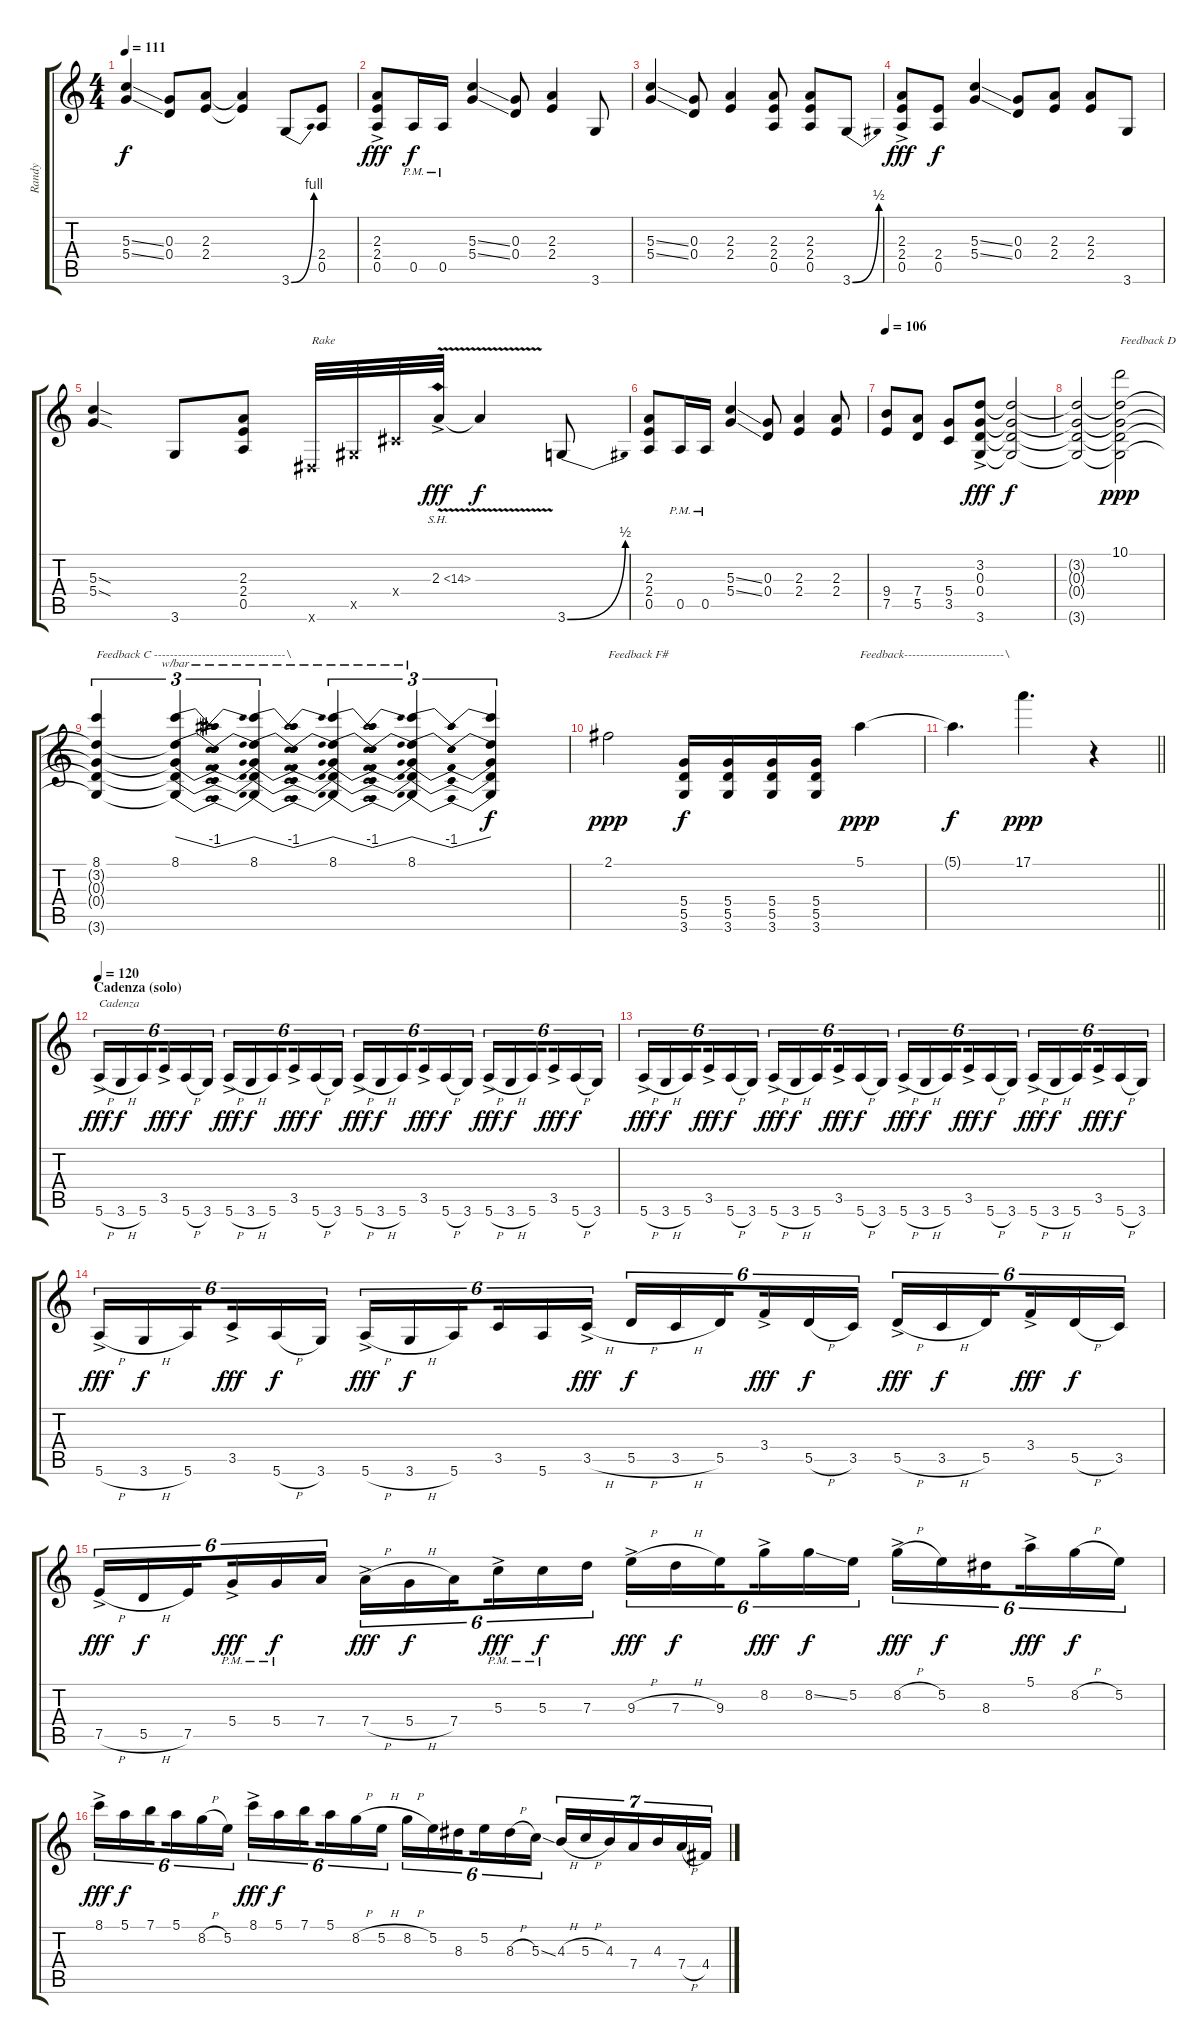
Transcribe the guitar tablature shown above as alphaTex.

\track ("Randy" "Randy") {instrument overdrivenguitar}
\staff {score tabs}
\tuning (E4 B3 G3 D3 A2 E2) {hide}
\ts (4 4)
\tempo 111
\clef g2
\ks c
(5.3{ss} 5.4{ss}).4{dy f} (0.3 0.4).8 (2.3 2.4).8 (2.3{t} 2.4{t}).4 3.6{be (bend 0 0 60 4)}.8 (2.4 0.5).8 |
(2.3 2.4 0.5{ac}).8{dy fff} 0.5{pm}.16{dy f} 0.5{pm}.16 (5.3{ss} 5.4{ss}).4 (0.3 0.4).8 (2.3 2.4).4 3.6.8 |
(5.3{ss} 5.4{ss}).4 (0.3 0.4).8 (2.3 2.4).4 (2.3 2.4 0.5).8 (2.3 2.4 0.5).8 3.6{be (bend 0 0 60 2)}.8 |
(2.3 2.4 0.5{ac}).8{dy fff} (2.4 0.5).8{dy f} (5.3{ss} 5.4{ss}).4 (0.3 0.4).8 (2.3 2.4).8 (2.3 2.4).8 3.6.8 |
(5.3{sod} 5.4{sod}).4 3.6.8 (2.3 2.4 0.5).8 -1.6{x}.32{txt "Rake"} -1.5{x}.32 -1.4{x}.32 2.3{sh 12 v ac}.32{dy fff} 2.3{t}.4{dy f} 3.6{be (bend 0 0 60 2)}.8 |
(2.3 2.4 0.5).8 0.5{pm}.16 0.5{pm}.16 (5.3{ss} 5.4{ss}).4 (0.3 0.4).8 (2.3 2.4).4 (2.3 2.4).8 |
\tempo 106
(9.4 7.5).8 (7.4 5.5).8 (5.4 3.5).8 (3.2 0.3 0.4 3.6{ac}).8{dy fff} (3.2{t} 0.3{t} 0.4{t} 3.6{t}).2{dy f} |
(3.2{t} 0.3{t} 0.4{t} 3.6{t}).2{volume 7} (10.1 3.2{t} 0.3{t} 0.4{t} 3.6{t}).2{txt "Feedback D" dy ppp} |
(8.1 3.2{t} 0.3{t} 0.4{t} 3.6{t}).4{tu (3 2) txt "Feedback C ---------------------------------\\"} (8.1 3.2{t} 0.3{t} 0.4{t} 3.6{t}).4{tu (3 2) tbe (dip default 0 0 30 -4 60 0)} (8.1 3.2{t} 0.3{t} 0.4{t} 3.6{t}).4{tu (3 2) tbe (dip default 0 0 30 -4 60 0)} (8.1 3.2{t} 0.3{t} 0.4{t} 3.6{t}).4{tu (3 2) tbe (dip default 0 0 30 -4 60 0)} (8.1 3.2{t} 0.3{t} 0.4{t} 3.6{t}).4{tu (3 2) tbe (dip default 0 0 30 -4 60 0)} (8.1{t} 3.2{t} 0.3{t} 0.4{t} 3.6{t}).4{tu (3 2) dy f} |
2.1.2{txt "Feedback F#" dy ppp} (5.4 5.5 3.6).16{dy f volume 16} (5.4 5.5 3.6).16 (5.4 5.5 3.6).16 (5.4 5.5 3.6).16 5.1.4{txt "Feedback-------------------------\\" dy ppp} |
\barLineRight lightlight
5.1{t}.4{d dy f} 17.1.4{d dy ppp} r.4 |
\section ("" "Cadenza (solo)")
\tempo 120
5.6{h ac}.16{tu (6 4) txt "Cadenza" dy fff volume 16} 3.6{h}.16{tu (6 4) dy f} 5.6.16{tu (6 4) beam splitsecondary} 3.5{ac}.16{tu (6 4) dy fff} 5.6{h}.16{tu (6 4) dy f} 3.6.16{tu (6 4)} 5.6{h ac}.16{tu (6 4) dy fff} 3.6{h}.16{tu (6 4) dy f} 5.6.16{tu (6 4) beam splitsecondary} 3.5{ac}.16{tu (6 4) dy fff} 5.6{h}.16{tu (6 4) dy f} 3.6.16{tu (6 4)} 5.6{h ac}.16{tu (6 4) dy fff} 3.6{h}.16{tu (6 4) dy f} 5.6.16{tu (6 4) beam splitsecondary} 3.5{ac}.16{tu (6 4) dy fff} 5.6{h}.16{tu (6 4) dy f} 3.6.16{tu (6 4)} 5.6{h ac}.16{tu (6 4) dy fff} 3.6{h}.16{tu (6 4) dy f} 5.6.16{tu (6 4) beam splitsecondary} 3.5{ac}.16{tu (6 4) dy fff} 5.6{h}.16{tu (6 4) dy f} 3.6.16{tu (6 4)} |
5.6{h ac}.16{tu (6 4) dy fff} 3.6{h}.16{tu (6 4) dy f} 5.6.16{tu (6 4) beam splitsecondary} 3.5{ac}.16{tu (6 4) dy fff} 5.6{h}.16{tu (6 4) dy f} 3.6.16{tu (6 4)} 5.6{h ac}.16{tu (6 4) dy fff} 3.6{h}.16{tu (6 4) dy f} 5.6.16{tu (6 4) beam splitsecondary} 3.5{ac}.16{tu (6 4) dy fff} 5.6{h}.16{tu (6 4) dy f} 3.6.16{tu (6 4)} 5.6{h ac}.16{tu (6 4) dy fff} 3.6{h}.16{tu (6 4) dy f} 5.6.16{tu (6 4) beam splitsecondary} 3.5{ac}.16{tu (6 4) dy fff} 5.6{h}.16{tu (6 4) dy f} 3.6.16{tu (6 4)} 5.6{h ac}.16{tu (6 4) dy fff} 3.6{h}.16{tu (6 4) dy f} 5.6.16{tu (6 4) beam splitsecondary} 3.5{ac}.16{tu (6 4) dy fff} 5.6{h}.16{tu (6 4) dy f} 3.6.16{tu (6 4)} |
5.6{h ac}.16{tu (6 4) dy fff} 3.6{h}.16{tu (6 4) dy f} 5.6.16{tu (6 4) beam splitsecondary} 3.5{ac}.16{tu (6 4) dy fff} 5.6{h}.16{tu (6 4) dy f} 3.6.16{tu (6 4)} 5.6{h ac}.16{tu (6 4) dy fff} 3.6{h}.16{tu (6 4) dy f} 5.6.16{tu (6 4) beam splitsecondary} 3.5.16{tu (6 4)} 5.6.16{tu (6 4)} 3.5{h ac}.16{tu (6 4) dy fff} 5.5{h}.16{tu (6 4) dy f} 3.5{h}.16{tu (6 4)} 5.5.16{tu (6 4) beam splitsecondary} 3.4{ac}.16{tu (6 4) dy fff} 5.5{h}.16{tu (6 4) dy f} 3.5.16{tu (6 4)} 5.5{h ac}.16{tu (6 4) dy fff} 3.5{h}.16{tu (6 4) dy f} 5.5.16{tu (6 4) beam splitsecondary} 3.4{ac}.16{tu (6 4) dy fff} 5.5{h}.16{tu (6 4) dy f} 3.5.16{tu (6 4)} |
7.5{h ac}.16{tu (6 4) dy fff} 5.5{h}.16{tu (6 4) dy f} 7.5.16{tu (6 4) beam splitsecondary} 5.4{ac pm}.16{tu (6 4) dy fff} 5.4{pm}.16{tu (6 4) dy f} 7.4.16{tu (6 4)} 7.4{h ac}.16{tu (6 4) dy fff} 5.4{h}.16{tu (6 4) dy f} 7.4.16{tu (6 4) beam splitsecondary} 5.3{ac pm}.16{tu (6 4) dy fff} 5.3{pm}.16{tu (6 4) dy f} 7.3.16{tu (6 4)} 9.3{h ac}.16{tu (6 4) dy fff} 7.3{h}.16{tu (6 4) dy f} 9.3.16{tu (6 4) beam splitsecondary} 8.2{ac}.16{tu (6 4) dy fff} 8.2{ss}.16{tu (6 4) dy f} 5.2.16{tu (6 4)} 8.2{h ac}.16{tu (6 4) dy fff} 5.2.16{tu (6 4) dy f} 8.3.16{tu (6 4) beam splitsecondary} 5.1{ac}.16{tu (6 4) dy fff} 8.2{h}.16{tu (6 4) dy f} 5.2.16{tu (6 4)} |
8.1{ac}.16{tu (6 4) dy fff} 5.1.16{tu (6 4) dy f} 7.1.16{tu (6 4) beam splitsecondary} 5.1.16{tu (6 4)} 8.2{h}.16{tu (6 4)} 5.2.16{tu (6 4)} 8.1{ac}.16{tu (6 4) dy fff} 5.1.16{tu (6 4) dy f} 7.1.16{tu (6 4) beam splitsecondary} 5.1.16{tu (6 4)} 8.2{h}.16{tu (6 4)} 5.2{h}.16{tu (6 4)} 8.2{h}.16{tu (6 4)} 5.2.16{tu (6 4)} 8.3.16{tu (6 4) beam splitsecondary} 5.2.16{tu (6 4)} 8.3{h}.16{tu (6 4)} 5.3{ss}.16{tu (6 4)} 4.3{h}.16{tu (7 4)} 5.3{h}.16{tu (7 4)} 4.3.16{tu (7 4)} 7.4.16{tu (7 4)} 4.3.16{tu (7 4)} 7.4{h}.16{tu (7 4)} 4.4{ss}.16{tu (7 4)}
